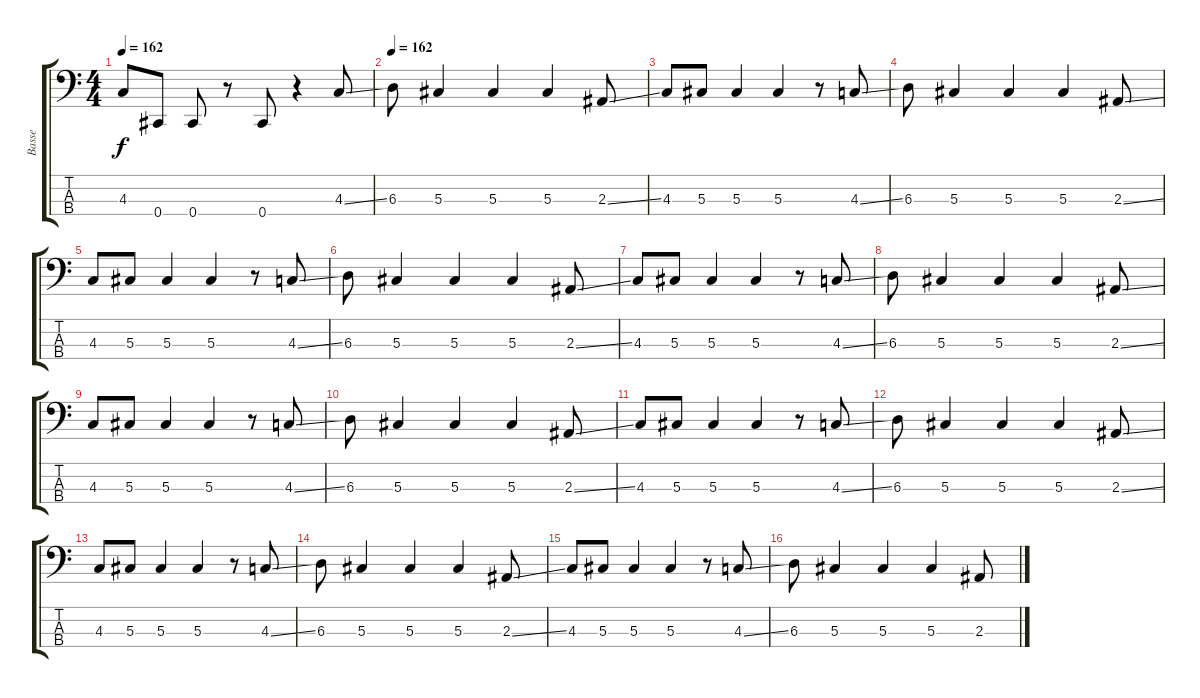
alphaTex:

\track ("Basse" "Basse") {instrument electricbassfinger}
\staff {score tabs}
\tuning (Gb2 Db2 Ab1 Db1) {hide}
\ts (4 4)
\tempo 162
\clef f4
\ks c
4.3.8{dy f} 0.4.8 0.4.8 r.8 0.4.8 r.4 4.3{ss}.8{balance 8} |
\tempo 162
6.3.8 5.3.4 5.3.4 5.3.4 2.3{ss}.8 |
4.3.8 5.3.8 5.3.4 5.3.4 r.8 4.3{ss}.8 |
6.3.8 5.3.4 5.3.4 5.3.4 2.3{ss}.8 |
4.3.8 5.3.8 5.3.4 5.3.4 r.8 4.3{ss}.8 |
6.3.8 5.3.4 5.3.4 5.3.4 2.3{ss}.8 |
4.3.8 5.3.8 5.3.4 5.3.4 r.8 4.3{ss}.8 |
6.3.8 5.3.4 5.3.4 5.3.4 2.3{ss}.8 |
4.3.8 5.3.8 5.3.4 5.3.4 r.8 4.3{ss}.8 |
6.3.8 5.3.4 5.3.4 5.3.4 2.3{ss}.8 |
4.3.8 5.3.8 5.3.4 5.3.4 r.8 4.3{ss}.8 |
6.3.8 5.3.4 5.3.4 5.3.4 2.3{ss}.8 |
4.3.8 5.3.8 5.3.4 5.3.4 r.8 4.3{ss}.8 |
6.3.8 5.3.4 5.3.4 5.3.4 2.3{ss}.8 |
4.3.8 5.3.8 5.3.4 5.3.4 r.8 4.3{ss}.8 |
6.3.8 5.3.4 5.3.4 5.3.4 2.3{ss}.8
